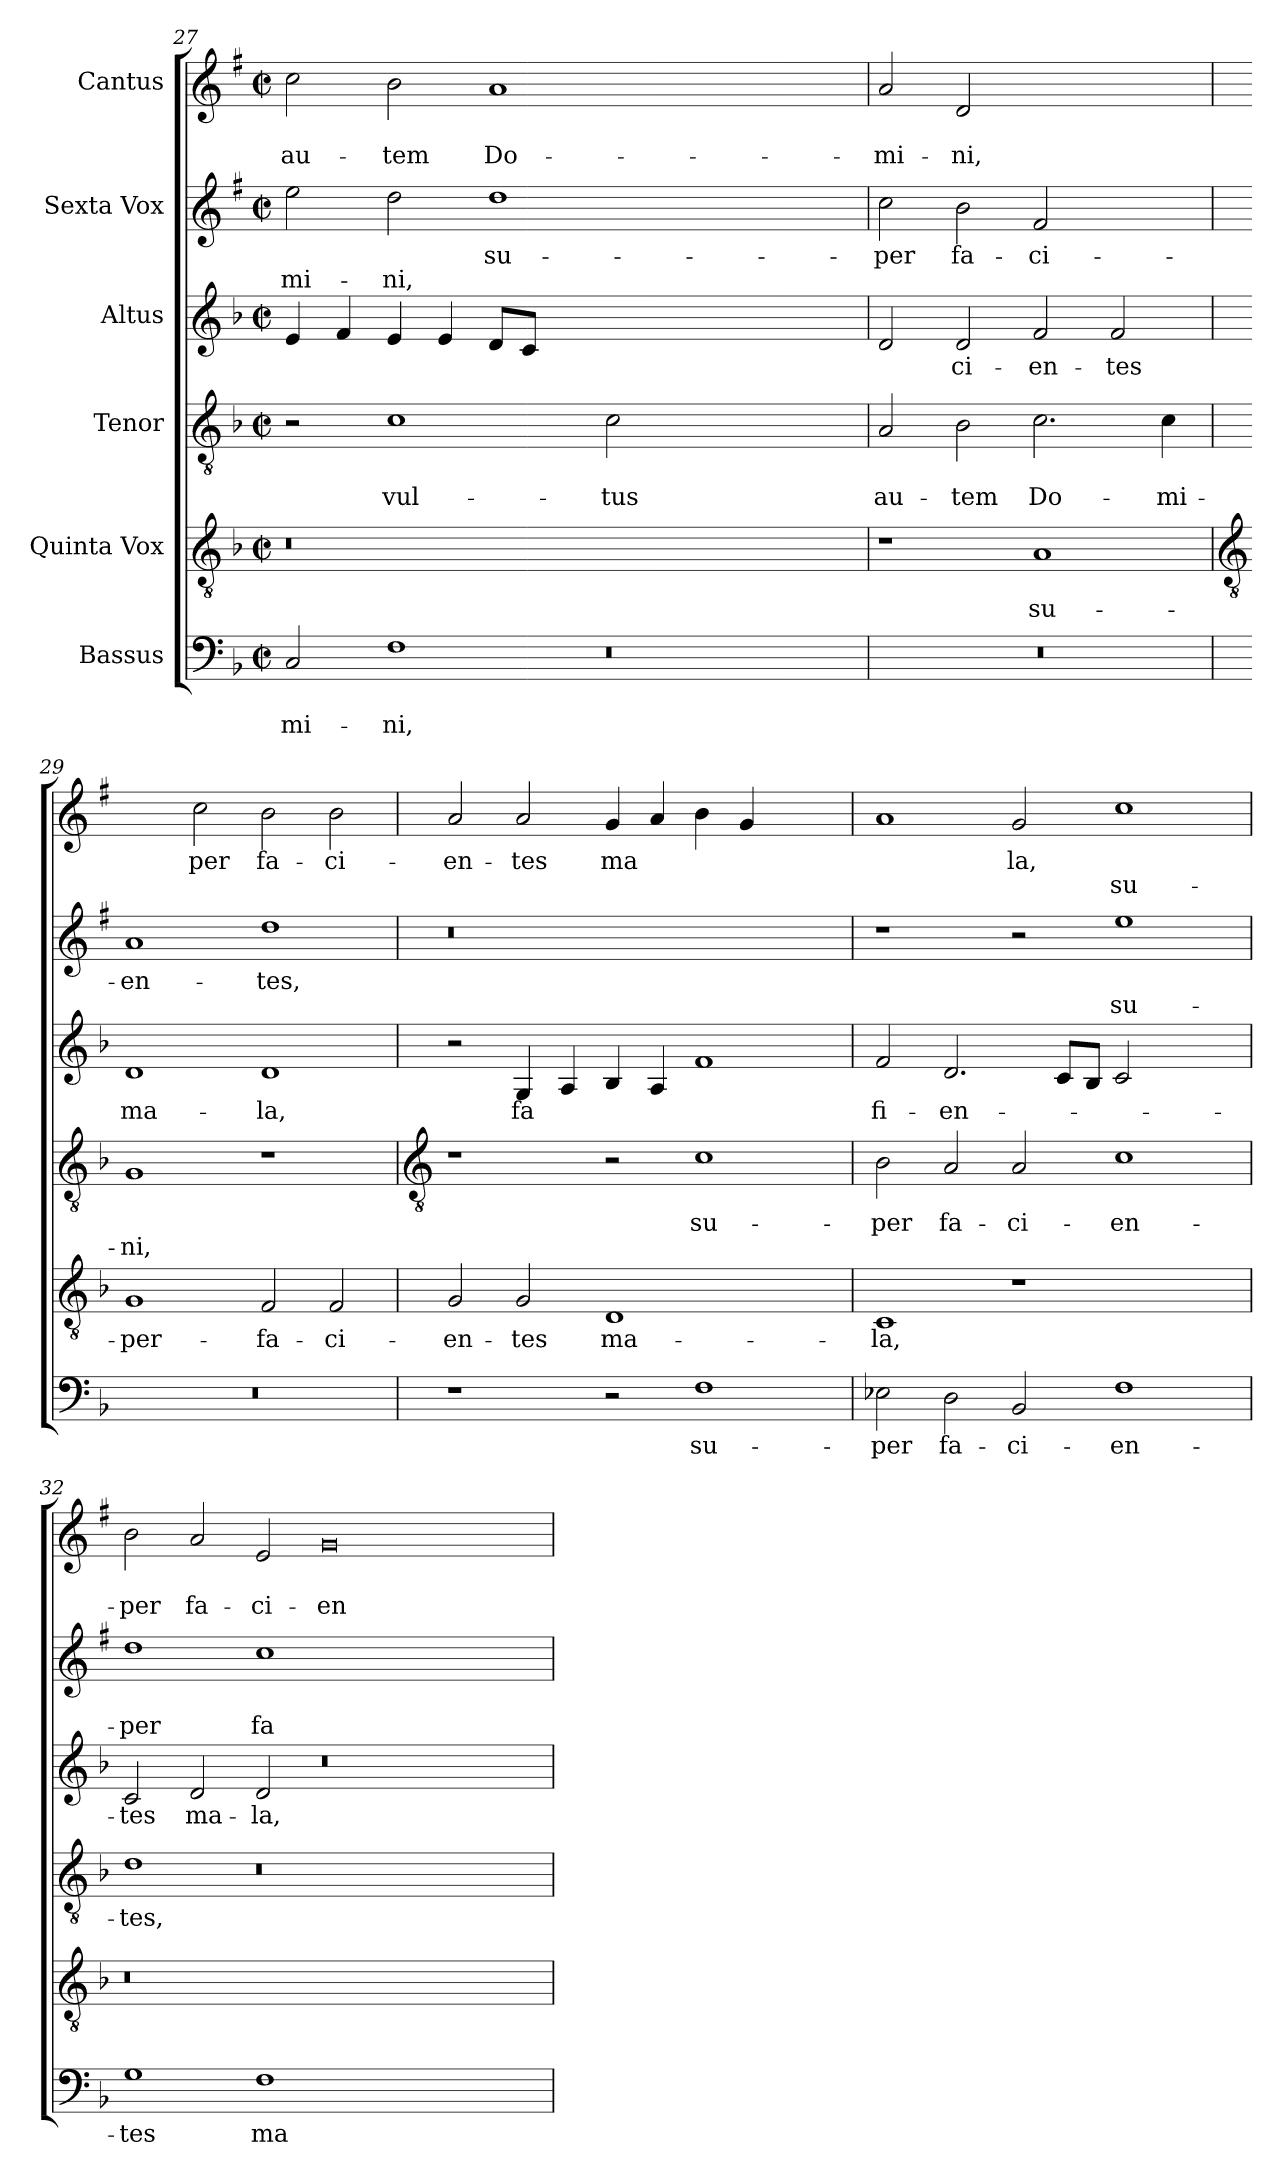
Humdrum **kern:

**kern	**text	**text	**kern	**text	**kern	**text	**text	**kern	**text	**kern	**text	**text	**kern	**text	**text
*part6	*part6	*part6	*part5	*part5	*part4	*part4	*part4	*part3	*part3	*part2	*part2	*part2	*part1	*part1	*part1
*staff6	*staff6	*staff6	*staff5	*staff5	*staff4	*staff4	*staff4	*staff3	*staff3	*staff2	*staff2	*staff2	*staff1	*staff1	*staff1
*I"Bassus	*	*	*I"Quinta Vox	*	*I"Tenor	*	*	*I"Altus	*	*I"Sexta Vox	*	*	*I"Cantus	*	*
*clefF4	*	*	*clefGv2	*	*clefGv2	*	*	*clefG2	*	*clefG2	*	*	*clefG2	*	*
*	*	*	*	*	*	*	*	*	*	*ITrd1c2	*	*	*ITrd1c2	*	*
*k[b-]	*	*	*k[b-]	*	*k[b-]	*	*	*k[b-]	*	*k[b-]	*	*	*k[b-]	*	*
*F:	*	*	*F:	*	*F:	*	*	*F:	*	*F:	*	*	*F:	*	*
*M4/2	*	*	*M4/2	*	*M4/2	*	*	*M4/2	*	*M4/2	*	*	*M4/2	*	*
*met(c|)	*	*	*met(c|)	*	*met(c|)	*	*	*met(c|)	*	*met(c|)	*	*	*met(c|)	*	*
=27A	=27A	=27A	=27A	=27A	=27A	=27A	=27A	=27A	=27A	=27A	=27A	=27A	=27A	=27A	=27A
!	!	!LO:LY:b	!	!	!	!	!	!	!	!	!	!LO:LY:b	!	!	!LO:LY:b
2C	.	-mi-	0r	.	2r	.	.	4e	.	2dd	.	-mi-	2b-	.	au-
.	.	.	.	.	.	.	.	4f	.	.	.	.	.	.	.
!	!	!LO:LY:b	!	!	!	!	!LO:LY:b	!	!	!	!	!LO:LY:b	!	!	!LO:LY:b
1F	.	-ni,	.	.	1c	.	vul-	4e	.	2cc	.	-ni,	2a	.	-tem
.	.	.	.	.	.	.	.	4e	.	.	.	.	.	.	.
!	!	!	!	!	!	!	!	!	!	!	!LO:LY:b	!	!	!	!LO:LY:b
.	.	.	.	.	.	.	.	8dL	.	1cc	su-	.	1g	.	Do-
.	.	.	.	.	.	.	.	8cJ	.	.	.	.	.	.	.
.	.	.	.	.	.	.	.	0ryy	.	.	.	.	.	.	.
!	!	!	!	!	!	!	!LO:LY:b	!	!	!	!	!	!	!	!
0r	.	.	.	.	2c	.	-tus	.	.	.	.	.	.	.	.
.	.	.	1.ryy	.	1.ryy	.	.	.	.	1.ryy	.	.	1.ryy	.	.
.	.	.	.	.	.	.	.	4ryy	.	.	.	.	.	.	.
!!LO:LB:g=z
=28A	=28A	=28A	=28A	=28A	=28A	=28A	=28A	=28A	=28A	=28A	=28A	=28A	=28A	=28A	=28A
!	!	!	!	!	!	!	!LO:LY:b	!	!	!	!LO:LY:b	!	!	!	!LO:LY:b
0r	.	.	1r	.	2A	.	au-	2d	.	2b-	-per	.	2g	.	-mi-
!	!	!	!	!	!	!	!LO:LY:b	!	!LO:LY:b	!	!LO:LY:b	!	!	!	!LO:LY:b
.	.	.	.	.	2B-	.	-tem	2d	-ci-	2a	fa-	.	2c	.	-ni,
!	!	!	!	!LO:LY:b	!	!	!LO:LY:b	!	!LO:LY:b	!	!LO:LY:b	!	!	!LO:LY:b	!
.	.	.	1A	su-	2.c	.	Do-	2f	-en-	2e	-ci-	.	[2ccyy	su-	.
!	!	!	!	!	!	!	!	!	!LO:LY:b	!	!	!	!	!	!
.	.	.	.	.	.	.	.	2f	-tes	2ryy	.	.	2ryy	.	.
!	!	!	!	!	!	!	!LO:LY:b	!	!	!	!	!	!	!	!
.	.	.	.	.	4c	.	-mi-	.	.	.	.	.	.	.	.
!!LO:LB:g=z
=29	=29	=29	=29	=29	=29	=29	=29	=29	=29	=29	=29	=29	=29	=29	=29
*	*	*	*clefGv2	*	*	*	*	*	*	*	*	*	*	*	*
!	!	!	!	!LO:LY:b	!	!	!LO:LY:b	!	!LO:LY:b	!	!LO:LY:b	!	!	!	!
0r	.	.	1G	-per-	1G	.	-ni,	1d	ma-	1g	-en-	.	2ccyy]	.	.
!	!	!	!	!	!	!	!	!	!	!	!	!	!	!LO:LY:b	!
.	.	.	.	.	.	.	.	.	.	.	.	.	2b-	-per	.
!	!	!	!	!LO:LY:b	!	!	!	!	!LO:LY:b	!	!LO:LY:b	!	!	!LO:LY:b	!
.	.	.	2F	-fa-	1r	.	.	1d	-la,	1cc	-tes,	.	2a	fa-	.
!	!	!	!	!LO:LY:b	!	!	!	!	!	!	!	!	!	!LO:LY:b	!
.	.	.	2F	-ci-	.	.	.	.	.	.	.	.	2a	-ci-	.
!!LO:LB:g=z
=30	=30	=30	=30	=30	=30	=30	=30	=30	=30	=30	=30	=30	=30	=30	=30
*	*	*	*	*	*clefGv2	*	*	*	*	*	*	*	*	*	*
!	!	!	!	!LO:LY:b	!	!	!	!	!	!	!	!	!	!LO:LY:b	!
1r	.	.	2G	-en-	1r	.	.	2r	.	0r	.	.	2g	-en-	.
!	!	!	!	!LO:LY:b	!	!	!	!	!LO:LY:b	!	!	!	!	!LO:LY:b	!
.	.	.	2G	-tes	.	.	.	4G	fa	.	.	.	2g	-tes	.
.	.	.	.	.	.	.	.	4A	.	.	.	.	.	.	.
!	!	!	!	!LO:LY:b	!	!	!	!	!	!	!	!	!	!LO:LY:b	!
2r	.	.	1D	ma-	2r	.	.	4B-	.	.	.	.	4f	ma	.
.	.	.	.	.	.	.	.	4A	.	.	.	.	4g	.	.
!	!LO:LY:b	!	!	!	!	!LO:LY:b	!	!	!	!	!	!	!	!	!
1F	su-	.	.	.	1c	su-	.	1f	.	.	.	.	4a	.	.
.	.	.	.	.	.	.	.	.	.	.	.	.	4f	.	.
.	.	.	2ryy	.	.	.	.	.	.	2ryy	.	.	2ryy	.	.
=31	=31	=31	=31	=31	=31	=31	=31	=31	=31	=31	=31	=31	=31	=31	=31
!	!LO:LY:b	!	!	!LO:LY:b	!	!LO:LY:b	!	!	!LO:LY:b	!	!	!	!	!	!
2E-X	-per	.	1C	-la,	2B-	-per	.	2f	fi-	1r	.	.	1g	.	.
!	!LO:LY:b	!	!	!	!	!LO:LY:b	!	!	!LO:LY:b	!	!	!	!	!	!
2D	fa-	.	.	.	2A	fa-	.	2.d	-en-	.	.	.	.	.	.
!	!LO:LY:b	!	!	!	!	!LO:LY:b	!	!	!	!	!	!	!	!LO:LY:b	!
2BB-	-ci-	.	1r	.	2A	-ci-	.	.	.	2r	.	.	2f	la,	.
.	.	.	.	.	.	.	.	8cL	.	.	.	.	.	.	.
.	.	.	.	.	.	.	.	8B-J	.	.	.	.	.	.	.
!	!LO:LY:b	!	!	!	!	!LO:LY:b	!	!	!	!	!	!LO:LY:b	!	!	!LO:LY:b
1F	-en-	.	.	.	1c	-en-	.	2c	.	1dd	.	su-	1b-	.	su-
.	.	.	2ryy	.	.	.	.	2ryy	.	.	.	.	.	.	.
=32	=32	=32	=32	=32	=32	=32	=32	=32	=32	=32	=32	=32	=32	=32	=32
!	!LO:LY:b	!	!	!	!	!LO:LY:b	!	!	!LO:LY:b	!	!	!LO:LY:b	!	!	!LO:LY:b
1G	-tes	.	0r	.	1d	-tes,	.	2c	-tes	1cc	.	-per	2a	.	-per
!	!	!	!	!	!	!	!	!	!LO:LY:b	!	!	!	!	!	!LO:LY:b
.	.	.	.	.	.	.	.	2d	ma-	.	.	.	2g	.	fa-
!	!LO:LY:b	!	!	!	!	!	!	!	!LO:LY:b	!	!	!LO:LY:b	!	!	!LO:LY:b
1F	ma-	.	.	.	0r	.	.	2d	-la,	1b-	.	fa-	2d	.	-ci-
!	!	!	!	!	!	!	!	!	!	!	!	!	!	!	!LO:LY:b
.	.	.	.	.	.	.	.	0r	.	.	.	.	0f	.	-en-
1.ryy	.	.	1.ryy	.	.	.	.	.	.	1.ryy	.	.	.	.	.
.	.	.	.	.	2ryy	.	.	.	.	.	.	.	.	.	.
=	=	=	=	=	=	=	=	=	=	=	=	=	=	=	=
*-	*-	*-	*-	*-	*-	*-	*-	*-	*-	*-	*-	*-	*-	*-	*-
